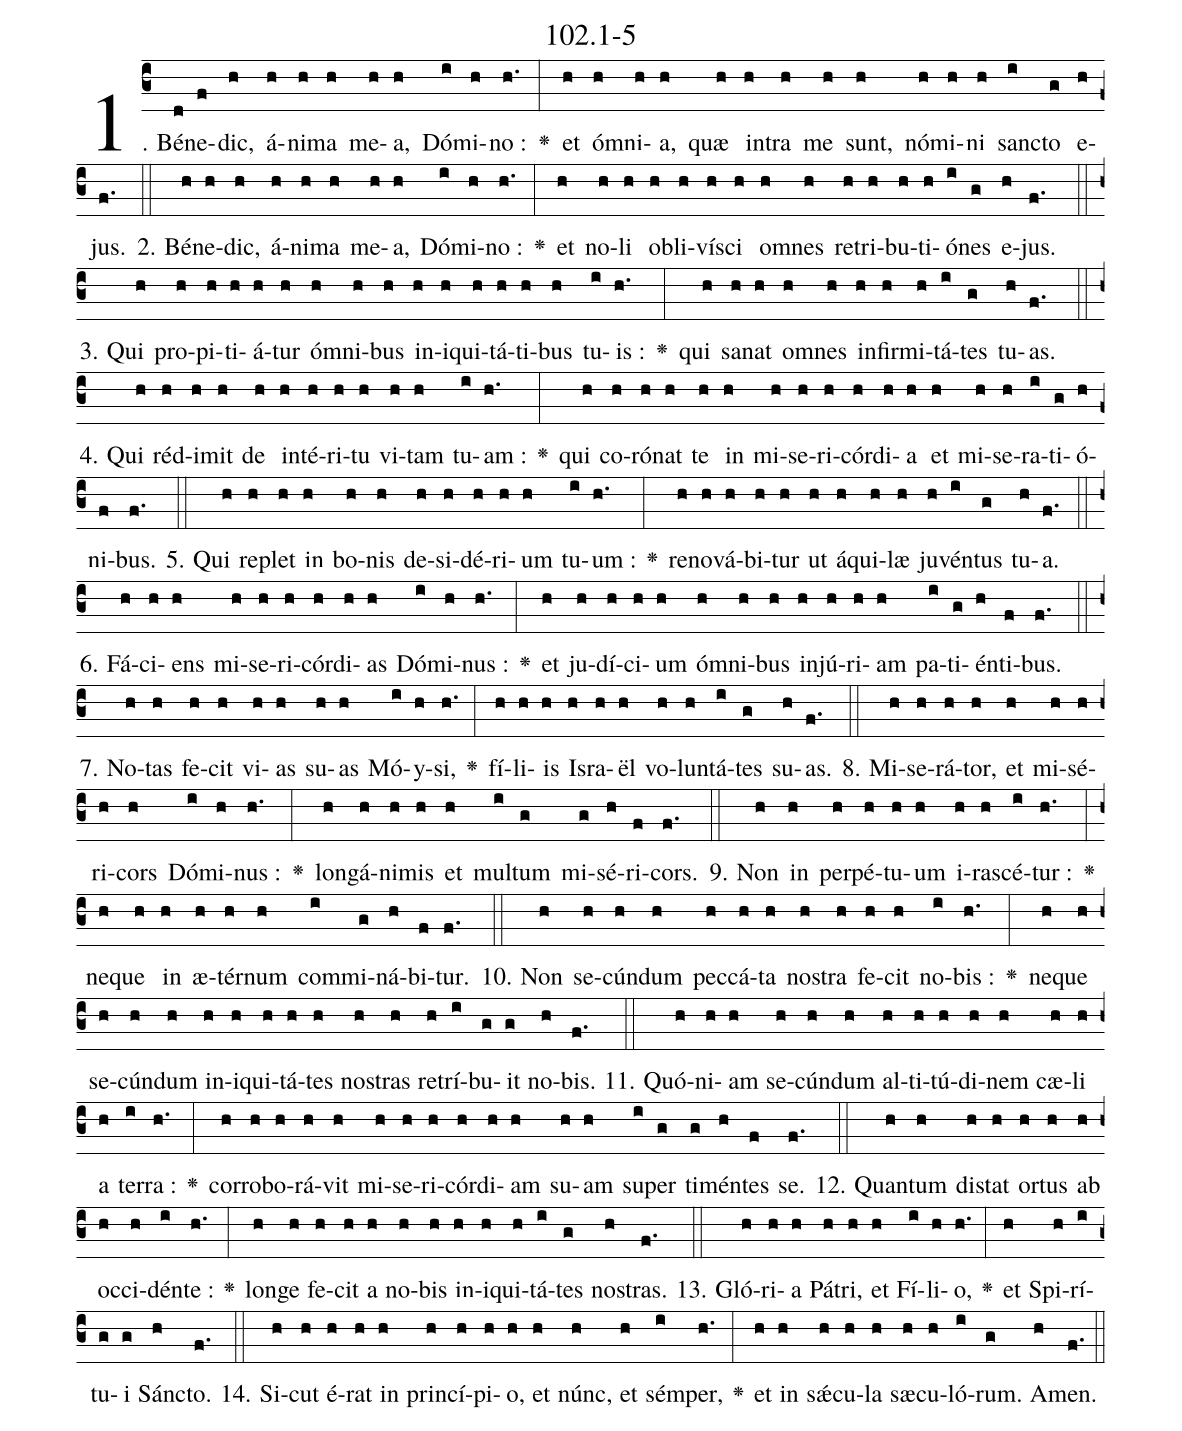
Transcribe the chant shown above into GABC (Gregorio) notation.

name: 102.1-5;
%%
(c3)1. Bé(d)ne(f)dic,(h) á(h)ni(h)ma(h) me(h)a,(h) Dó(i)mi(h)no :(h.) <v>\greheightstar</v>(:) et(h) óm(h)ni(h)a,(h) quæ(h) in(h)tra(h) me(h) sunt,(h) nó(h)mi(h)ni(h) san(i)cto(g) e(h)jus.(f.) (::)
2. Bé(h)ne(h)dic,(h) á(h)ni(h)ma(h) me(h)a,(h) Dó(i)mi(h)no :(h.) <v>\greheightstar</v>(:) et(h) no(h)li(h) o(h)bli(h)ví(h)sci(h) om(h)nes(h) re(h)tri(h)bu(h)ti(h)ó(i)nes(g) e(h)jus.(f.) (::)
3. Qui(h) pro(h)pi(h)ti(h)á(h)tur(h) óm(h)ni(h)bus(h) in(h)i(h)qui(h)tá(h)ti(h)bus(h) tu(i)is :(h.) <v>\greheightstar</v>(:) qui(h) sa(h)nat(h) om(h)nes(h) in(h)fir(h)mi(h)tá(i)tes(g) tu(h)as.(f.) (::)
4. Qui(h) réd(h)i(h)mit(h) de(h) in(h)té(h)ri(h)tu(h) vi(h)tam(h) tu(i)am :(h.) <v>\greheightstar</v>(:) qui(h) co(h)ró(h)nat(h) te(h) in(h) mi(h)se(h)ri(h)cór(h)di(h)a(h) et(h) mi(h)se(h)ra(i)ti(g)ó(h)ni(f)bus.(f.) (::)
5. Qui(h) re(h)plet(h) in(h) bo(h)nis(h) de(h)si(h)dé(h)ri(h)um(h) tu(i)um :(h.) <v>\greheightstar</v>(:) re(h)no(h)vá(h)bi(h)tur(h) ut(h) á(h)qui(h)læ(h) ju(h)vén(i)tus(g) tu(h)a.(f.) (::)
6. Fá(h)ci(h)ens(h) mi(h)se(h)ri(h)cór(h)di(h)as(h) Dó(i)mi(h)nus :(h.) <v>\greheightstar</v>(:) et(h) ju(h)dí(h)ci(h)um(h) óm(h)ni(h)bus(h) in(h)jú(h)ri(h)am(h) pa(i)ti(g)én(h)ti(f)bus.(f.) (::)
7. No(h)tas(h) fe(h)cit(h) vi(h)as(h) su(h)as(h) Mó(i)y(h)si,(h.) <v>\greheightstar</v>(:) fí(h)li(h)is(h) Is(h)ra(h)ël(h) vo(h)lun(h)tá(i)tes(g) su(h)as.(f.) (::)
8. Mi(h)se(h)rá(h)tor,(h) et(h) mi(h)sé(h)ri(h)cors(h) Dó(i)mi(h)nus :(h.) <v>\greheightstar</v>(:) lon(h)gá(h)ni(h)mis(h) et(h) mul(i)tum(g) mi(g)sé(h)ri(f)cors.(f.) (::)
9. Non(h) in(h) per(h)pé(h)tu(h)um(h) i(h)ra(h)scé(i)tur :(h.) <v>\greheightstar</v>(:) ne(h)que(h) in(h) æ(h)tér(h)num(h) com(i)mi(g)ná(h)bi(f)tur.(f.) (::)
10. Non(h) se(h)cún(h)dum(h) pec(h)cá(h)ta(h) no(h)stra(h) fe(h)cit(h) no(i)bis :(h.) <v>\greheightstar</v>(:) ne(h)que(h) se(h)cún(h)dum(h) in(h)i(h)qui(h)tá(h)tes(h) no(h)stras(h) re(h)trí(i)bu(g)it(g) no(h)bis.(f.) (::)
11. Quó(h)ni(h)am(h) se(h)cún(h)dum(h) al(h)ti(h)tú(h)di(h)nem(h) cæ(h)li(h) a(h) ter(i)ra :(h.) <v>\greheightstar</v>(:) cor(h)ro(h)bo(h)rá(h)vit(h) mi(h)se(h)ri(h)cór(h)di(h)am(h) su(h)am(h) su(i)per(g) ti(g)mén(h)tes(f) se.(f.) (::)
12. Quan(h)tum(h) di(h)stat(h) or(h)tus(h) ab(h) oc(h)ci(h)dén(i)te :(h.) <v>\greheightstar</v>(:) lon(h)ge(h) fe(h)cit(h) a(h) no(h)bis(h) in(h)i(h)qui(h)tá(i)tes(g) no(h)stras.(f.) (::)
13. Gló(h)ri(h)a(h) Pá(h)tri,(h) et(h) Fí(i)li(h)o,(h.) <v>\greheightstar</v>(:) et(h) Spi(h)rí(i)tu(g)i(g) Sán(h)cto.(f.) (::)
14. Si(h)cut(h) é(h)rat(h) in(h) prin(h)cí(h)pi(h)o,(h) et(h) núnc,(h) et(h) sém(i)per,(h.) <v>\greheightstar</v>(:) et(h) in(h) sǽ(h)cu(h)la(h) sæ(h)cu(h)ló(i)rum.(g) A(h)men.(f.) (::)
